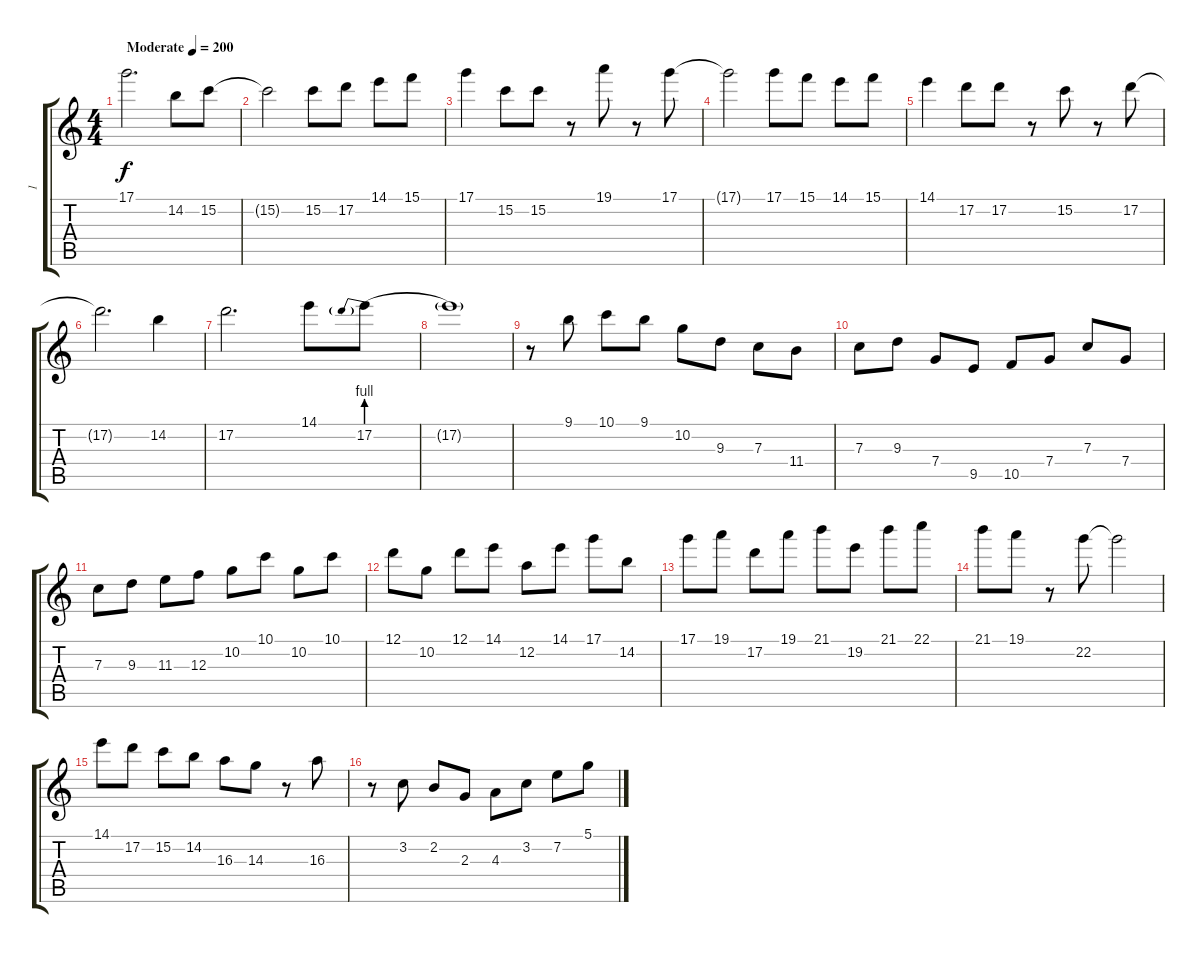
\track ("1" "1") {instrument acousticguitarsteel}
\staff {score tabs}
\tuning (D4 A3 F3 C3 G2 C2) {hide}
\ts (4 4)
\tempo (200 "Moderate")
\clef g2
\ks c
17.1.2{d dy f instrument acousticguitarsteel} 14.2.8 15.2.8 |
15.2{t}.2 15.2.8 17.2.8 14.1.8 15.1.8 |
17.1.4 15.2.8 15.2.8 r.8 19.1.8 r.8 17.1.8 |
17.1{t}.2 17.1.8 15.1.8 14.1.8 15.1.8 |
14.1.4 17.2.8 17.2.8 r.8 15.2.8 r.8 17.2.8 |
17.2{t}.2{d} 14.2.4 |
17.2.2{d} 14.1.8 17.2{be (prebend 0 4 60 4)}.8 |
17.2{t}.1 |
r.8 9.1.8 10.1.8 9.1.8 10.2.8 9.3.8 7.3.8 11.4.8 |
7.3.8 9.3.8 7.4.8 9.5.8 10.5.8 7.4.8 7.3.8 7.4.8 |
7.3.8 9.3.8 11.3.8 12.3.8 10.2.8 10.1.8 10.2.8 10.1.8 |
12.1.8 10.2.8 12.1.8 14.1.8 12.2.8 14.1.8 17.1.8 14.2.8 |
17.1.8 19.1.8 17.2.8 19.1.8 21.1.8 19.2.8 21.1.8 22.1.8 |
21.1.8 19.1.8 r.8 22.2.8 22.2{t}.2 |
14.1.8 17.2.8 15.2.8 14.2.8 16.3.8 14.3.8 r.8 16.3.8 |
r.8 3.2.8 2.2.8 2.3.8 4.3.8 3.2.8 7.2.8 5.1.8
